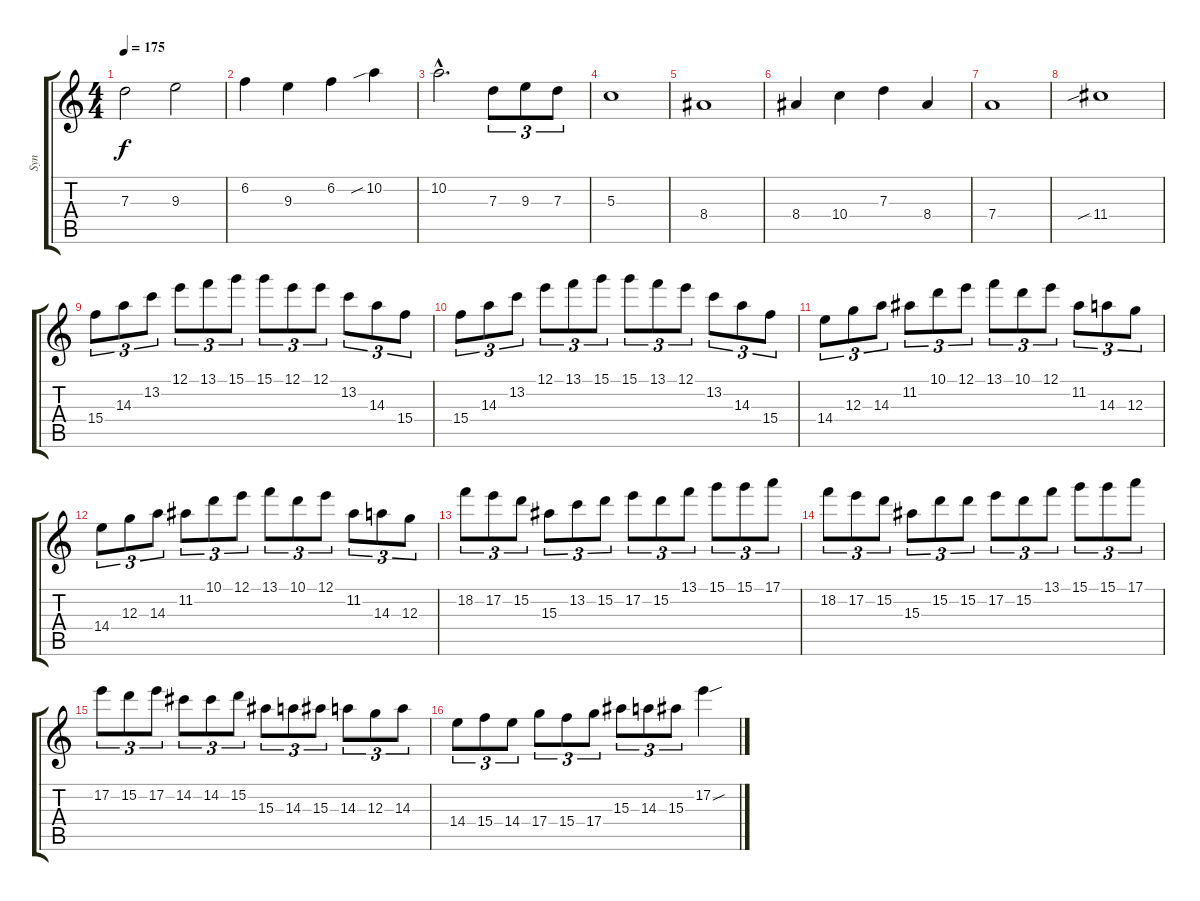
\track ("Syn" "Syn") {instrument distortionguitar}
\staff {score tabs}
\tuning (E4 B3 G3 D3 A2 D2) {hide}
\ts (4 4)
\tempo 175
\clef g2
\ks c
7.3.2{dy f} 9.3.2 |
6.2.4 9.3.4 6.2.4 10.2{sib}.4 |
10.2{hac}.2{d} 7.3.8{tu (3 2)} 9.3.8{tu (3 2)} 7.3.8{tu (3 2)} |
5.3.1 |
8.4.1 |
8.4.4 10.4.4 7.3.4 8.4.4 |
7.4.1 |
11.4{sib}.1 |
15.4.8{tu (3 2)} 14.3.8{tu (3 2)} 13.2.8{tu (3 2)} 12.1.8{tu (3 2)} 13.1.8{tu (3 2)} 15.1.8{tu (3 2)} 15.1.8{tu (3 2)} 12.1.8{tu (3 2)} 12.1.8{tu (3 2)} 13.2.8{tu (3 2)} 14.3.8{tu (3 2)} 15.4.8{tu (3 2)} |
15.4.8{tu (3 2)} 14.3.8{tu (3 2)} 13.2.8{tu (3 2)} 12.1.8{tu (3 2)} 13.1.8{tu (3 2)} 15.1.8{tu (3 2)} 15.1.8{tu (3 2)} 13.1.8{tu (3 2)} 12.1.8{tu (3 2)} 13.2.8{tu (3 2)} 14.3.8{tu (3 2)} 15.4.8{tu (3 2)} |
14.4.8{tu (3 2)} 12.3.8{tu (3 2)} 14.3.8{tu (3 2)} 11.2.8{tu (3 2)} 10.1.8{tu (3 2)} 12.1.8{tu (3 2)} 13.1.8{tu (3 2)} 10.1.8{tu (3 2)} 12.1.8{tu (3 2)} 11.2.8{tu (3 2)} 14.3.8{tu (3 2)} 12.3.8{tu (3 2)} |
14.4.8{tu (3 2)} 12.3.8{tu (3 2)} 14.3.8{tu (3 2)} 11.2.8{tu (3 2)} 10.1.8{tu (3 2)} 12.1.8{tu (3 2)} 13.1.8{tu (3 2)} 10.1.8{tu (3 2)} 12.1.8{tu (3 2)} 11.2.8{tu (3 2)} 14.3.8{tu (3 2)} 12.3.8{tu (3 2)} |
18.2.8{tu (3 2)} 17.2.8{tu (3 2)} 15.2.8{tu (3 2)} 15.3.8{tu (3 2)} 13.2.8{tu (3 2)} 15.2.8{tu (3 2)} 17.2.8{tu (3 2)} 15.2.8{tu (3 2)} 13.1.8{tu (3 2)} 15.1.8{tu (3 2)} 15.1.8{tu (3 2)} 17.1.8{tu (3 2)} |
18.2.8{tu (3 2)} 17.2.8{tu (3 2)} 15.2.8{tu (3 2)} 15.3.8{tu (3 2)} 15.2.8{tu (3 2)} 15.2.8{tu (3 2)} 17.2.8{tu (3 2)} 15.2.8{tu (3 2)} 13.1.8{tu (3 2)} 15.1.8{tu (3 2)} 15.1.8{tu (3 2)} 17.1.8{tu (3 2)} |
17.2.8{tu (3 2)} 15.2.8{tu (3 2)} 17.2.8{tu (3 2)} 14.2.8{tu (3 2)} 14.2.8{tu (3 2)} 15.2.8{tu (3 2)} 15.3.8{tu (3 2)} 14.3.8{tu (3 2)} 15.3.8{tu (3 2)} 14.3.8{tu (3 2)} 12.3.8{tu (3 2)} 14.3.8{tu (3 2)} |
14.4.8{tu (3 2)} 15.4.8{tu (3 2)} 14.4.8{tu (3 2)} 17.4.8{tu (3 2)} 15.4.8{tu (3 2)} 17.4.8{tu (3 2)} 15.3.8{tu (3 2)} 14.3.8{tu (3 2)} 15.3.8{tu (3 2)} 17.2{sou}.4
